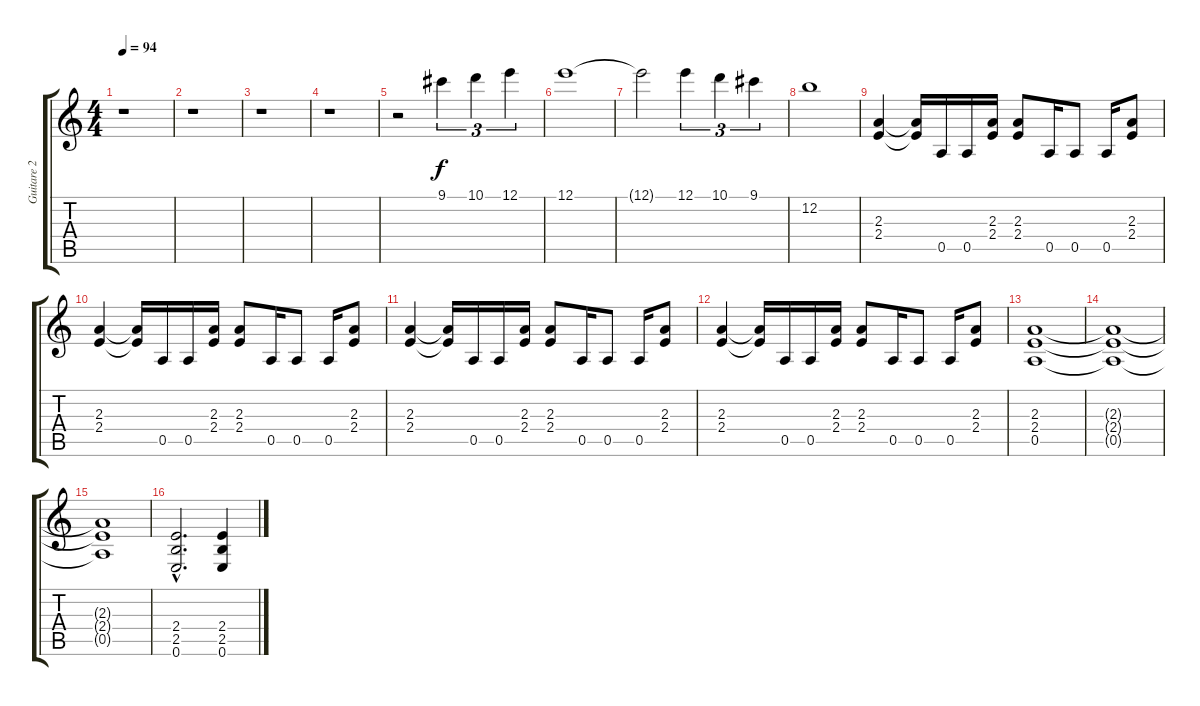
\track ("Guitare 2" "Guitare 2") {instrument distortionguitar}
\staff {score tabs}
\tuning (E4 B3 G3 D3 A2 E2) {hide}
\ts (4 4)
\tempo 94
\clef g2
\ks c
r.1{dy f instrument distortionguitar} |
r.1 |
r.1 |
r.1 |
r.2 9.1.4{tu (3 2)} 10.1.4{tu (3 2)} 12.1.4{tu (3 2)} |
12.1.1 |
12.1{t}.2 12.1.4{tu (3 2)} 10.1.4{tu (3 2)} 9.1.4{tu (3 2)} |
12.2.1 |
(2.3 2.4).4 (2.3{t} 2.4{t}).16 0.5.16 0.5.16 (2.3 2.4).16 (2.3 2.4).8 0.5.16 0.5.8 0.5.16 (2.3 2.4).8 |
(2.3 2.4).4 (2.3{t} 2.4{t}).16 0.5.16 0.5.16 (2.3 2.4).16 (2.3 2.4).8 0.5.16 0.5.8 0.5.16 (2.3 2.4).8 |
(2.3 2.4).4 (2.3{t} 2.4{t}).16 0.5.16 0.5.16 (2.3 2.4).16 (2.3 2.4).8 0.5.16 0.5.8 0.5.16 (2.3 2.4).8 |
(2.3 2.4).4 (2.3{t} 2.4{t}).16 0.5.16 0.5.16 (2.3 2.4).16 (2.3 2.4).8 0.5.16 0.5.8 0.5.16 (2.3 2.4).8 |
(2.3 2.4 0.5).1{volume 10} |
(2.3{t} 2.4{t} 0.5{t}).1 |
(2.3{t} 2.4{t} 0.5{t}).1 |
(2.4{hac} 2.5{hac} 0.6{hac}).2{d} (2.4 2.5 0.6).4
